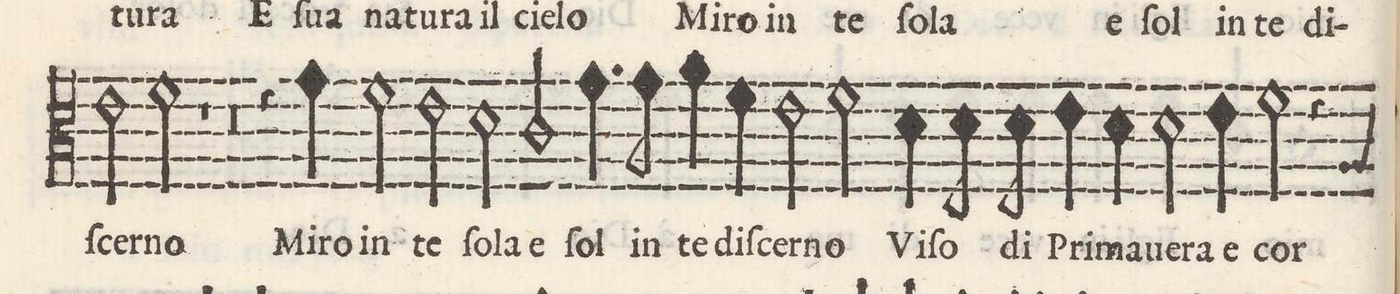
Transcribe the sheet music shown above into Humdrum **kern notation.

**kern	**text
*I"Quinto	*
*clefC3	*
*k[]	*
*met(C)	*
*M2/1	*
2e\	-ſcer-
2f\	-no
1r	.
=25-	=25-
0r	.
=26-	=26-
4r	.
4g\	Miro in
2f\	te
2e\	ſo-
2d\	-la
=27-	=27-
2c/	e
4.g\	ſol
8g\	in
4a\	te
4f\	diſ-
2e\	-cer-
=28-	=28-
2f\	-no
4d\	Vi-
8d\	-ſo
8d\	di
4e\	Pri-
4d\	-ma-
2d\	-ue-
=29-	=29-
4e\	-ra e
2f\	cor
4r	.
*-	*-
